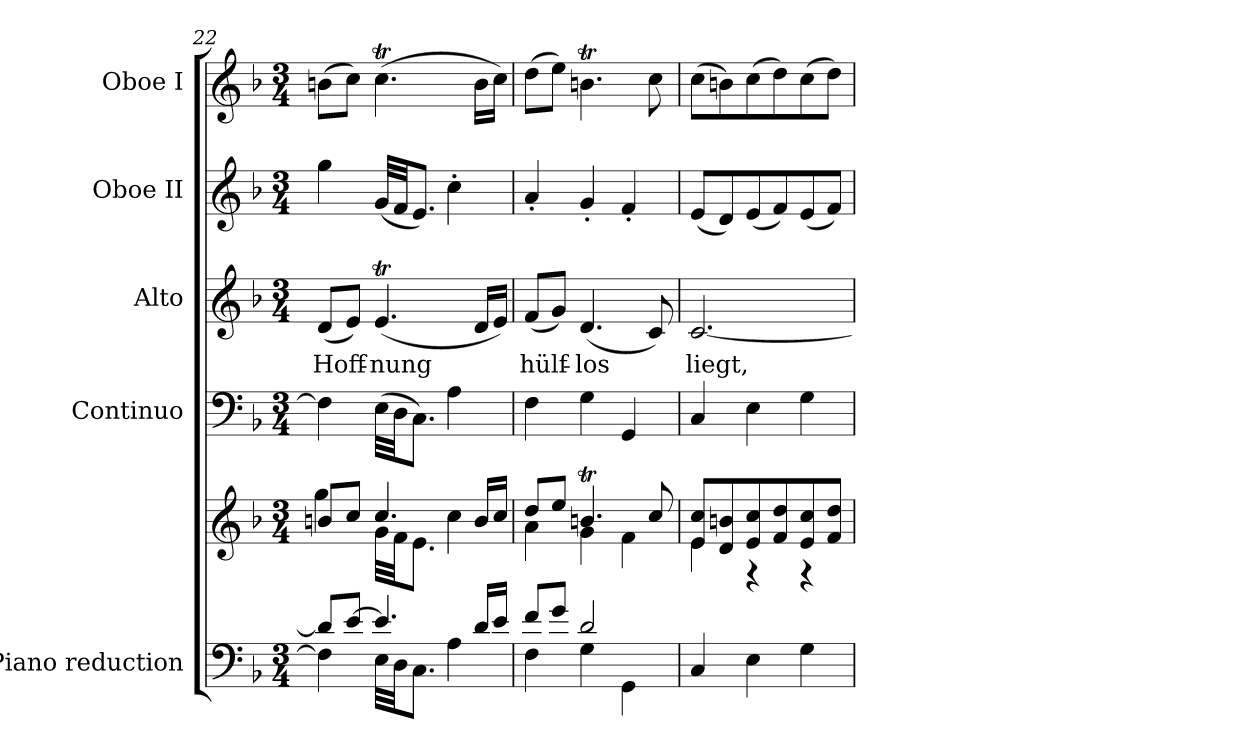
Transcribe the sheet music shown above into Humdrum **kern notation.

**kern	**kern	**kern	**kern	**text	**kern	**kern
*part5	*part5	*part4	*part3	*part3	*part2	*part1
*staff6	*staff5	*staff4	*staff3	*staff3	*staff2	*staff1
*I"Piano reduction	*	*I"Continuo	*I"Alto	*	*I"Oboe II	*I"Oboe I
*I'Pno	*	*	*	*	*I'Ob	*I'Ob
*clefF4	*clefG2	*clefF4	*clefG2	*	*clefG2	*clefG2
*k[b-]	*k[b-]	*k[b-]	*k[b-]	*	*k[b-]	*k[b-]
*M3/4	*M3/4	*M3/4	*M3/4	*	*M3/4	*M3/4
=22	=22	=22	=22	=22	=22	=22
*^	*^	*	*	*	*	*
!	!	!	!	!	!	!LO:LY:b	!	!
8d/L]	4F\]	8bn/L	4gg\	4F\]	(8d/L	Hoff-	4gg\	(8bn\L
[8e/J	.	8cc/J	.	.	8e/J)	.	.	8cc\J)
!	!	!	!	!	!	!LO:LY:b	!	!
4.e/]	32E\LLL	4.cc/	32g\LLL	(32E\LLL	(4.et/	-nung	(32g/LLL	(4.ccT\
.	32D\JJ	.	32f\JJ	32D\JJ	.	.	32f/JJ	.
.	8.C\J	.	8.e\J	8.C\J)	.	.	8.e/J)	.
.	4A\	.	4cc\	4A\	.	.	4cc'\	.
16d/LL	.	16b/LL	.	.	16d/LL	.	.	16b\LL
16e/JJ	.	16cc/JJ	.	.	16e/JJ)	.	.	16cc\JJ)
=23	=23	=23	=23	=23	=23	=23	=23	=23
!	!	!	!	!	!	!LO:LY:b	!	!
8f/L	4F\	8dd/L	4a\	4F\	(8f/L	hülf-	4a'/	(8dd\L
8g/J	.	8ee/J	.	.	8g/J)	.	.	8ee\J)
!	!	!	!	!	!	!LO:LY:b	!	!
2d/	4G\	4.bnt/	4g\	4G\	(4.d/	-los	4g'/	4.bnt\
.	4GG\	.	4f\	4GG/	.	.	4f'/	.
.	.	8cc/	.	.	8c/)	.	.	8cc\
*v	*v	*	*	*	*	*	*	*
=24	=24	=24	=24	=24	=24	=24	=24
!	!	!	!	!	!LO:LY:b	!	!
4C/	8e/ 8cc/L	4e\	4C/	[2.c/	liegt,	(8e/L	(8cc\L
.	8d/ 8bn/	.	.	.	.	8d/)	8bn\)
4E\	8e/ 8cc/	4r	4E\	.	.	(8e/	(8cc\
.	8f/ 8dd/	.	.	.	.	8f/)	8dd\)
4G\	8e/ 8cc/	4r	4G\	.	.	(8e/	(8cc\
.	8f/ 8dd/J	.	.	.	.	8f/J)	8dd\J)
*	*v	*v	*	*	*	*	*
=	=	=	=	=	=	=
*-	*-	*-	*-	*-	*-	*-
